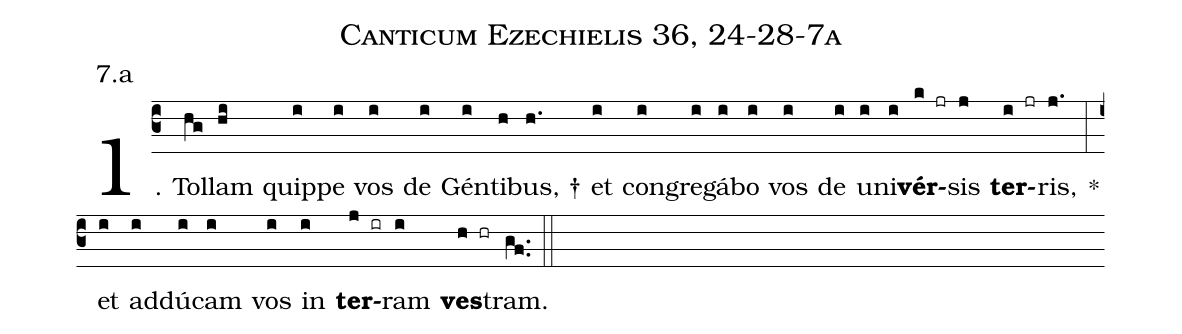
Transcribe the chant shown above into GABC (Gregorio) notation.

name: Canticum Ezechielis 36, 24-28-7a;
annotation: 7.a;
%%
(c3)1. Tol(hg)lam(hi) quip(i)pe(i) vos(i) de(i) Gén(i)ti(h)bus, †(h.) et(i) con(i)gre(i)gá(i)bo(i) vos(i) de(i) u(i)ni(i)<b>vér</b>(k jr)sis(j) <b>ter</b>(i jr)ris,(j.) *(:) et(i) ad(i)dú(i)cam(i) vos(i) in(i) <b>ter</b>(j ir)ram(i) <b>ves</b>(h hr)tram.(gf..) (::)
